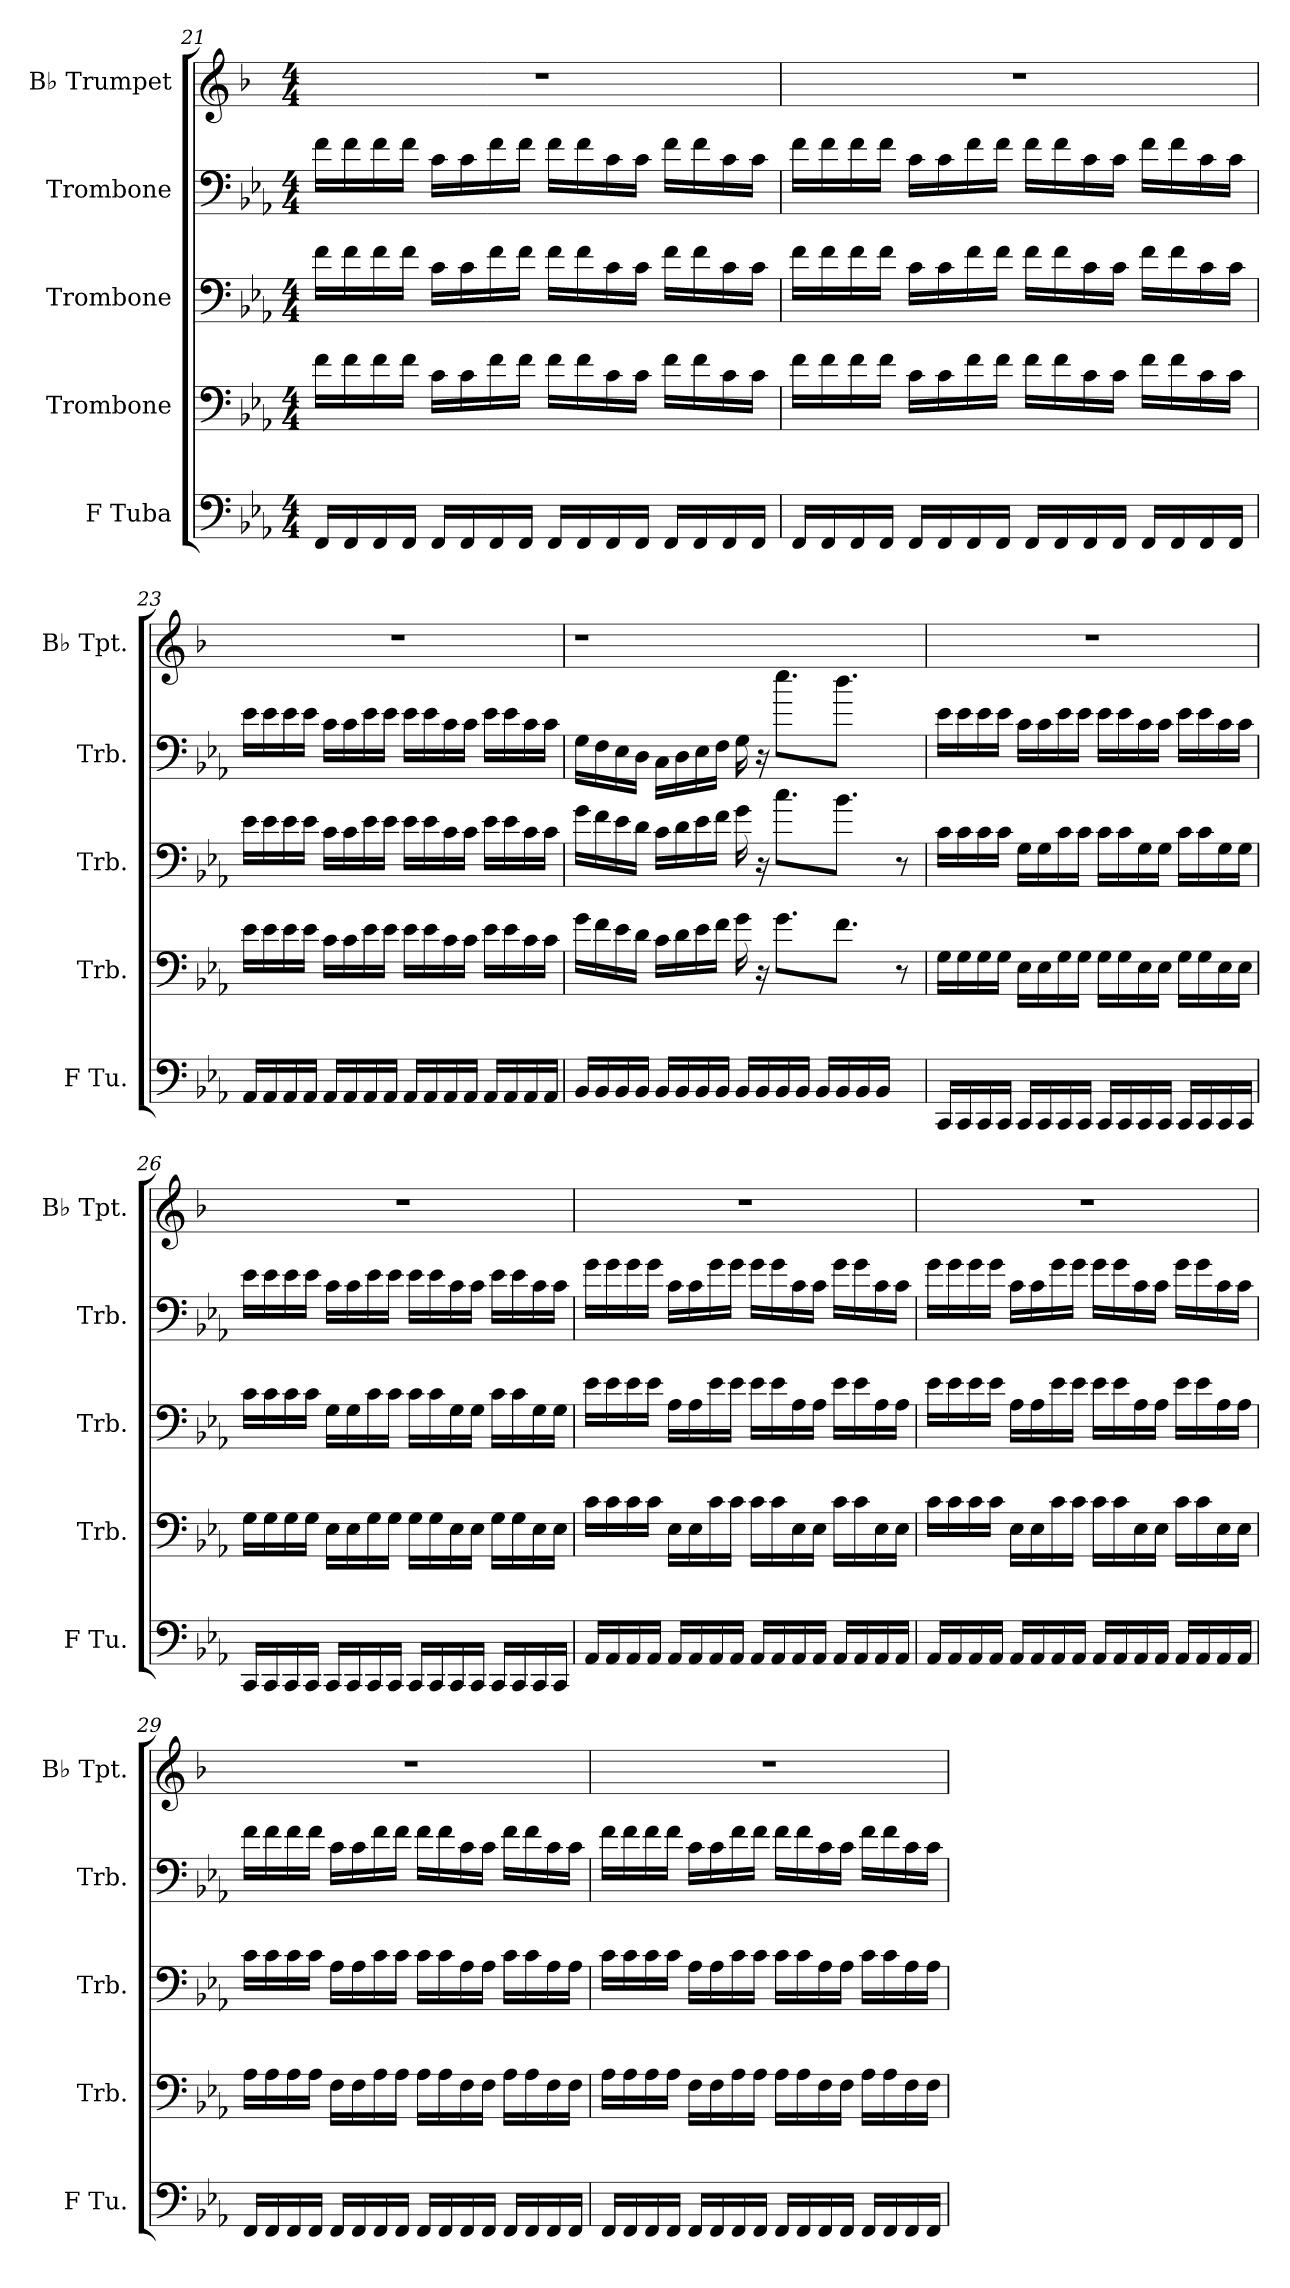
**kern	**kern	**kern	**kern	**kern
*part5	*part4	*part3	*part2	*part1
*staff5	*staff4	*staff3	*staff2	*staff1
*I"F Tuba	*I"Trombone	*I"Trombone	*I"Trombone	*I"B♭ Trumpet
*I'F Tu.	*I'Trb.	*I'Trb.	*I'Trb.	*I'B♭ Tpt.
!!LO:PB:g=z
*clefF4	*clefF4	*clefF4	*clefF4	*clefG2
*	*	*	*	*ITrd1c2
*k[b-e-a-]	*k[b-e-a-]	*k[b-e-a-]	*k[b-e-a-]	*k[b-e-a-]
*E-:	*E-:	*E-:	*E-:	*E-:
*M4/4	*M4/4	*M4/4	*M4/4	*M4/4
=21	=21	=21	=21	=21
16FF/LL	16f\LL	16f\LL	16f\LL	1r
16FF/	16f\	16f\	16f\	.
16FF/	16f\	16f\	16f\	.
16FF/JJ	16f\JJ	16f\JJ	16f\JJ	.
16FF/LL	16c\LL	16c\LL	16c\LL	.
16FF/	16c\	16c\	16c\	.
16FF/	16f\	16f\	16f\	.
16FF/JJ	16f\JJ	16f\JJ	16f\JJ	.
16FF/LL	16f\LL	16f\LL	16f\LL	.
16FF/	16f\	16f\	16f\	.
16FF/	16c\	16c\	16c\	.
16FF/JJ	16c\JJ	16c\JJ	16c\JJ	.
16FF/LL	16f\LL	16f\LL	16f\LL	.
16FF/	16f\	16f\	16f\	.
16FF/	16c\	16c\	16c\	.
16FF/JJ	16c\JJ	16c\JJ	16c\JJ	.
=22	=22	=22	=22	=22
16FF/LL	16f\LL	16f\LL	16f\LL	1r
16FF/	16f\	16f\	16f\	.
16FF/	16f\	16f\	16f\	.
16FF/JJ	16f\JJ	16f\JJ	16f\JJ	.
16FF/LL	16c\LL	16c\LL	16c\LL	.
16FF/	16c\	16c\	16c\	.
16FF/	16f\	16f\	16f\	.
16FF/JJ	16f\JJ	16f\JJ	16f\JJ	.
16FF/LL	16f\LL	16f\LL	16f\LL	.
16FF/	16f\	16f\	16f\	.
16FF/	16c\	16c\	16c\	.
16FF/JJ	16c\JJ	16c\JJ	16c\JJ	.
16FF/LL	16f\LL	16f\LL	16f\LL	.
16FF/	16f\	16f\	16f\	.
16FF/	16c\	16c\	16c\	.
16FF/JJ	16c\JJ	16c\JJ	16c\JJ	.
!!LO:LB:g=z
=23	=23	=23	=23	=23
16AA-/LL	16e-\LL	16e-\LL	16e-\LL	1r
16AA-/	16e-\	16e-\	16e-\	.
16AA-/	16e-\	16e-\	16e-\	.
16AA-/JJ	16e-\JJ	16e-\JJ	16e-\JJ	.
16AA-/LL	16c\LL	16c\LL	16c\LL	.
16AA-/	16c\	16c\	16c\	.
16AA-/	16e-\	16e-\	16e-\	.
16AA-/JJ	16e-\JJ	16e-\JJ	16e-\JJ	.
16AA-/LL	16e-\LL	16e-\LL	16e-\LL	.
16AA-/	16e-\	16e-\	16e-\	.
16AA-/	16c\	16c\	16c\	.
16AA-/JJ	16c\JJ	16c\JJ	16c\JJ	.
16AA-/LL	16e-\LL	16e-\LL	16e-\LL	.
16AA-/	16e-\	16e-\	16e-\	.
16AA-/	16c\	16c\	16c\	.
16AA-/JJ	16c\JJ	16c\JJ	16c\JJ	.
=24	=24	=24	=24	=24
16BB-/LL	16g\LL	16g\LL	16G\LL	1r
16BB-/	16f\	16f\	16F\	.
16BB-/	16e-\	16e-\	16E-\	.
16BB-/JJ	16d\JJ	16d\JJ	16D\JJ	.
16BB-/LL	16c\LL	16c\LL	16C\LL	.
16BB-/	16d\	16d\	16D\	.
16BB-/	16e-\	16e-\	16E-\	.
16BB-/JJ	16f\JJ	16f\JJ	16F\JJ	.
16BB-/LL	16g\	16g\	16G\	.
16BB-/	16r	16r	16r	.
16BB-/	8.g\L	8.cc\L	8.ee-\L	.
16BB-/JJ	.	.	.	.
16BB-/LL	.	.	.	.
16BB-/	8.f\J	8.b-\J	8.dd\J	.
16BB-/	.	.	.	.
16BB-/JJ	.	.	.	.
8ryy	8r	8r	8ryy	8ryy
!!LO:PB:g=z
=25	=25	=25	=25	=25
16CC/LL	16G\LL	16c\LL	16e-\LL	1r
16CC/	16G\	16c\	16e-\	.
16CC/	16G\	16c\	16e-\	.
16CC/JJ	16G\JJ	16c\JJ	16e-\JJ	.
16CC/LL	16E-\LL	16G\LL	16c\LL	.
16CC/	16E-\	16G\	16c\	.
16CC/	16G\	16c\	16e-\	.
16CC/JJ	16G\JJ	16c\JJ	16e-\JJ	.
16CC/LL	16G\LL	16c\LL	16e-\LL	.
16CC/	16G\	16c\	16e-\	.
16CC/	16E-\	16G\	16c\	.
16CC/JJ	16E-\JJ	16G\JJ	16c\JJ	.
16CC/LL	16G\LL	16c\LL	16e-\LL	.
16CC/	16G\	16c\	16e-\	.
16CC/	16E-\	16G\	16c\	.
16CC/JJ	16E-\JJ	16G\JJ	16c\JJ	.
=26	=26	=26	=26	=26
16CC/LL	16G\LL	16c\LL	16e-\LL	1r
16CC/	16G\	16c\	16e-\	.
16CC/	16G\	16c\	16e-\	.
16CC/JJ	16G\JJ	16c\JJ	16e-\JJ	.
16CC/LL	16E-\LL	16G\LL	16c\LL	.
16CC/	16E-\	16G\	16c\	.
16CC/	16G\	16c\	16e-\	.
16CC/JJ	16G\JJ	16c\JJ	16e-\JJ	.
16CC/LL	16G\LL	16c\LL	16e-\LL	.
16CC/	16G\	16c\	16e-\	.
16CC/	16E-\	16G\	16c\	.
16CC/JJ	16E-\JJ	16G\JJ	16c\JJ	.
16CC/LL	16G\LL	16c\LL	16e-\LL	.
16CC/	16G\	16c\	16e-\	.
16CC/	16E-\	16G\	16c\	.
16CC/JJ	16E-\JJ	16G\JJ	16c\JJ	.
!!LO:LB:g=z
=27	=27	=27	=27	=27
16AA-/LL	16c\LL	16e-\LL	16g\LL	1r
16AA-/	16c\	16e-\	16g\	.
16AA-/	16c\	16e-\	16g\	.
16AA-/JJ	16c\JJ	16e-\JJ	16g\JJ	.
16AA-/LL	16E-\LL	16A-\LL	16c\LL	.
16AA-/	16E-\	16A-\	16c\	.
16AA-/	16c\	16e-\	16g\	.
16AA-/JJ	16c\JJ	16e-\JJ	16g\JJ	.
16AA-/LL	16c\LL	16e-\LL	16g\LL	.
16AA-/	16c\	16e-\	16g\	.
16AA-/	16E-\	16A-\	16c\	.
16AA-/JJ	16E-\JJ	16A-\JJ	16c\JJ	.
16AA-/LL	16c\LL	16e-\LL	16g\LL	.
16AA-/	16c\	16e-\	16g\	.
16AA-/	16E-\	16A-\	16c\	.
16AA-/JJ	16E-\JJ	16A-\JJ	16c\JJ	.
=28	=28	=28	=28	=28
16AA-/LL	16c\LL	16e-\LL	16g\LL	1r
16AA-/	16c\	16e-\	16g\	.
16AA-/	16c\	16e-\	16g\	.
16AA-/JJ	16c\JJ	16e-\JJ	16g\JJ	.
16AA-/LL	16E-\LL	16A-\LL	16c\LL	.
16AA-/	16E-\	16A-\	16c\	.
16AA-/	16c\	16e-\	16g\	.
16AA-/JJ	16c\JJ	16e-\JJ	16g\JJ	.
16AA-/LL	16c\LL	16e-\LL	16g\LL	.
16AA-/	16c\	16e-\	16g\	.
16AA-/	16E-\	16A-\	16c\	.
16AA-/JJ	16E-\JJ	16A-\JJ	16c\JJ	.
16AA-/LL	16c\LL	16e-\LL	16g\LL	.
16AA-/	16c\	16e-\	16g\	.
16AA-/	16E-\	16A-\	16c\	.
16AA-/JJ	16E-\JJ	16A-\JJ	16c\JJ	.
!!LO:PB:g=z
=29	=29	=29	=29	=29
16FF/LL	16A-\LL	16c\LL	16f\LL	1r
16FF/	16A-\	16c\	16f\	.
16FF/	16A-\	16c\	16f\	.
16FF/JJ	16A-\JJ	16c\JJ	16f\JJ	.
16FF/LL	16F\LL	16A-\LL	16c\LL	.
16FF/	16F\	16A-\	16c\	.
16FF/	16A-\	16c\	16f\	.
16FF/JJ	16A-\JJ	16c\JJ	16f\JJ	.
16FF/LL	16A-\LL	16c\LL	16f\LL	.
16FF/	16A-\	16c\	16f\	.
16FF/	16F\	16A-\	16c\	.
16FF/JJ	16F\JJ	16A-\JJ	16c\JJ	.
16FF/LL	16A-\LL	16c\LL	16f\LL	.
16FF/	16A-\	16c\	16f\	.
16FF/	16F\	16A-\	16c\	.
16FF/JJ	16F\JJ	16A-\JJ	16c\JJ	.
=30	=30	=30	=30	=30
16FF/LL	16A-\LL	16c\LL	16f\LL	1r
16FF/	16A-\	16c\	16f\	.
16FF/	16A-\	16c\	16f\	.
16FF/JJ	16A-\JJ	16c\JJ	16f\JJ	.
16FF/LL	16F\LL	16A-\LL	16c\LL	.
16FF/	16F\	16A-\	16c\	.
16FF/	16A-\	16c\	16f\	.
16FF/JJ	16A-\JJ	16c\JJ	16f\JJ	.
16FF/LL	16A-\LL	16c\LL	16f\LL	.
16FF/	16A-\	16c\	16f\	.
16FF/	16F\	16A-\	16c\	.
16FF/JJ	16F\JJ	16A-\JJ	16c\JJ	.
16FF/LL	16A-\LL	16c\LL	16f\LL	.
16FF/	16A-\	16c\	16f\	.
16FF/	16F\	16A-\	16c\	.
16FF/JJ	16F\JJ	16A-\JJ	16c\JJ	.
=	=	=	=	=
*-	*-	*-	*-	*-
